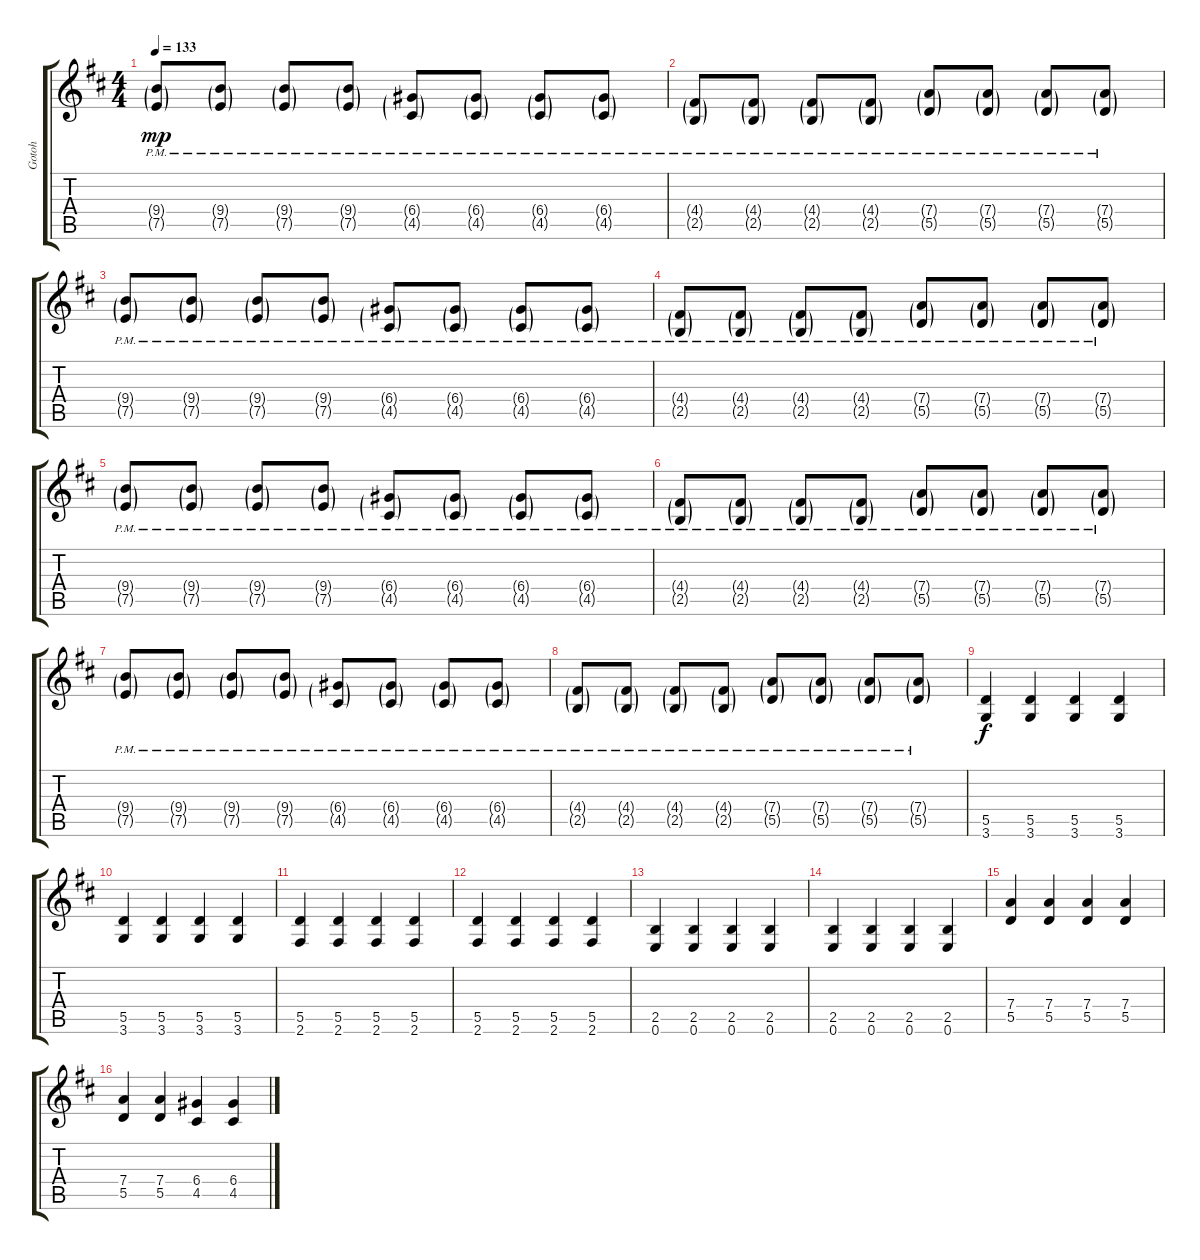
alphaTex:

\track ("Gotoh" "Gotoh") {instrument overdrivenguitar}
\staff {score tabs}
\tuning (E4 B3 G3 D3 A2 E2) {hide}
\ts (4 4)
\tempo 133
\clef g2
\ks d
(9.4{g pm} 7.5{g pm}).8{dy mp} (9.4{g pm} 7.5{g pm}).8 (9.4{g pm} 7.5{g pm}).8 (9.4{g pm} 7.5{g pm}).8 (6.4{g pm} 4.5{g pm}).8 (6.4{g pm} 4.5{g pm}).8 (6.4{g pm} 4.5{g pm}).8 (6.4{g pm} 4.5{g pm}).8 |
(4.4{g pm} 2.5{g pm}).8 (4.4{g pm} 2.5{g pm}).8 (4.4{g pm} 2.5{g pm}).8 (4.4{g pm} 2.5{g pm}).8 (7.4{g pm} 5.5{g pm}).8 (7.4{g pm} 5.5{g pm}).8 (7.4{g pm} 5.5{g pm}).8 (7.4{g pm} 5.5{g pm}).8 |
(9.4{g pm} 7.5{g pm}).8 (9.4{g pm} 7.5{g pm}).8 (9.4{g pm} 7.5{g pm}).8 (9.4{g pm} 7.5{g pm}).8 (6.4{g pm} 4.5{g pm}).8 (6.4{g pm} 4.5{g pm}).8 (6.4{g pm} 4.5{g pm}).8 (6.4{g pm} 4.5{g pm}).8 |
(4.4{g pm} 2.5{g pm}).8 (4.4{g pm} 2.5{g pm}).8 (4.4{g pm} 2.5{g pm}).8 (4.4{g pm} 2.5{g pm}).8 (7.4{g pm} 5.5{g pm}).8 (7.4{g pm} 5.5{g pm}).8 (7.4{g pm} 5.5{g pm}).8 (7.4{g pm} 5.5{g pm}).8 |
(9.4{g pm} 7.5{g pm}).8 (9.4{g pm} 7.5{g pm}).8 (9.4{g pm} 7.5{g pm}).8 (9.4{g pm} 7.5{g pm}).8 (6.4{g pm} 4.5{g pm}).8 (6.4{g pm} 4.5{g pm}).8 (6.4{g pm} 4.5{g pm}).8 (6.4{g pm} 4.5{g pm}).8 |
(4.4{g pm} 2.5{g pm}).8 (4.4{g pm} 2.5{g pm}).8 (4.4{g pm} 2.5{g pm}).8 (4.4{g pm} 2.5{g pm}).8 (7.4{g pm} 5.5{g pm}).8 (7.4{g pm} 5.5{g pm}).8 (7.4{g pm} 5.5{g pm}).8 (7.4{g pm} 5.5{g pm}).8 |
(9.4{g pm} 7.5{g pm}).8 (9.4{g pm} 7.5{g pm}).8 (9.4{g pm} 7.5{g pm}).8 (9.4{g pm} 7.5{g pm}).8 (6.4{g pm} 4.5{g pm}).8 (6.4{g pm} 4.5{g pm}).8 (6.4{g pm} 4.5{g pm}).8 (6.4{g pm} 4.5{g pm}).8 |
(4.4{g pm} 2.5{g pm}).8 (4.4{g pm} 2.5{g pm}).8 (4.4{g pm} 2.5{g pm}).8 (4.4{g pm} 2.5{g pm}).8 (7.4{g pm} 5.5{g pm}).8 (7.4{g pm} 5.5{g pm}).8 (7.4{g pm} 5.5{g pm}).8 (7.4{g pm} 5.5{g pm}).8 |
(5.5 3.6).4{dy f} (5.5 3.6).4 (5.5 3.6).4 (5.5 3.6).4 |
(5.5 3.6).4 (5.5 3.6).4 (5.5 3.6).4 (5.5 3.6).4 |
(5.5 2.6).4 (5.5 2.6).4 (5.5 2.6).4 (5.5 2.6).4 |
(5.5 2.6).4 (5.5 2.6).4 (5.5 2.6).4 (5.5 2.6).4 |
(2.5 0.6).4 (2.5 0.6).4 (2.5 0.6).4 (2.5 0.6).4 |
(2.5 0.6).4 (2.5 0.6).4 (2.5 0.6).4 (2.5 0.6).4 |
(7.4 5.5).4 (7.4 5.5).4 (7.4 5.5).4 (7.4 5.5).4 |
(7.4 5.5).4 (7.4 5.5).4 (6.4 4.5).4 (6.4 4.5).4
